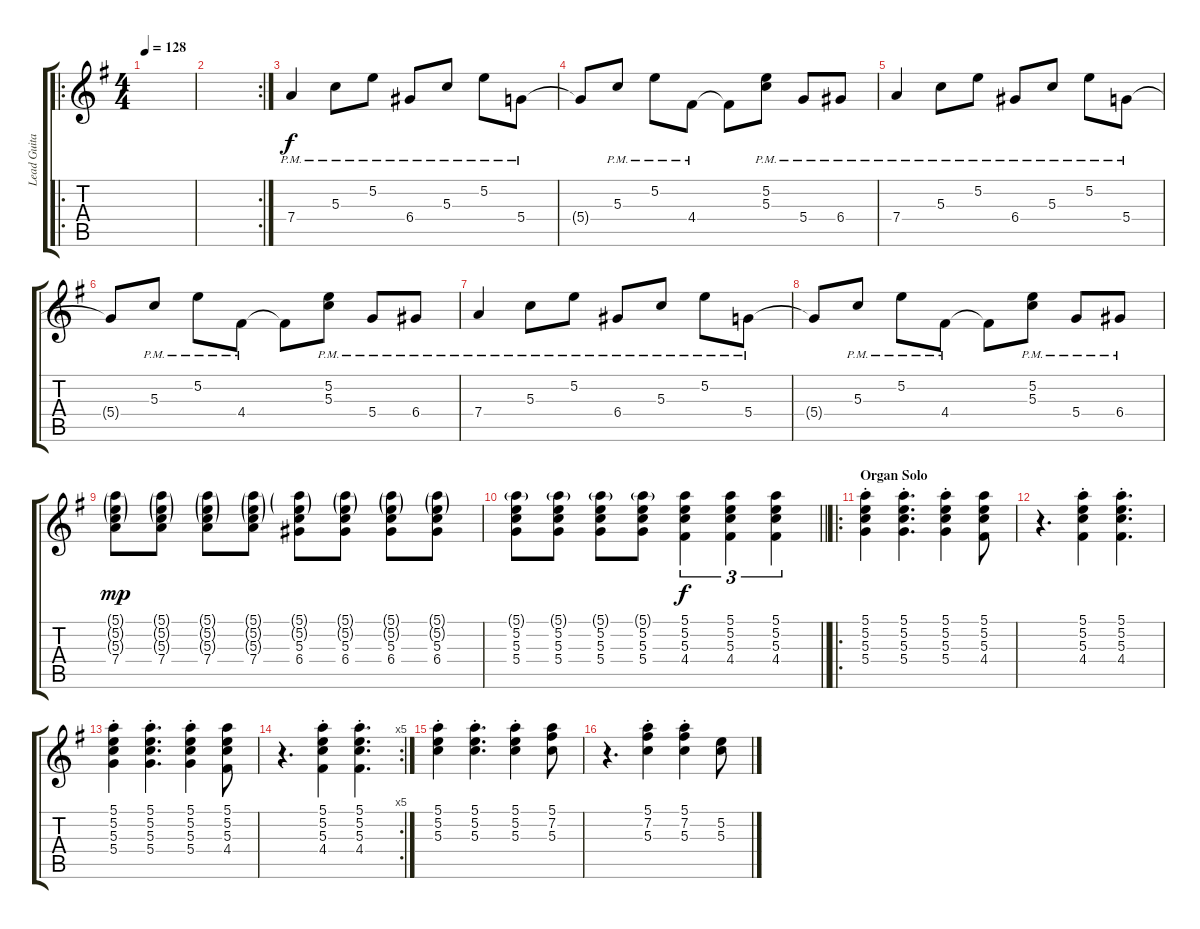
\track ("Lead Guitar" "Lead Guita") {instrument distortionguitar}
\staff {score tabs}
\tuning (E4 B3 G3 D3 A2 E2) {hide}
\ro
\ts (4 4)
\tempo 128
\clef g2
\ks g
|
\rc 2
|
7.4{pm}.4 5.3{pm}.8 5.2{pm}.8 6.4{pm}.8 5.3{pm}.8 5.2{pm}.8 5.4{pm}.8 |
5.4{t}.8 5.3{pm}.8 5.2{pm}.8 4.4{pm}.8 4.4{t}.8 (5.2{pm} 5.3{pm}).8 5.4{pm}.8 6.4{pm}.8 |
7.4{pm}.4 5.3{pm}.8 5.2{pm}.8 6.4{pm}.8 5.3{pm}.8 5.2{pm}.8 5.4{pm}.8 |
5.4{t}.8 5.3{pm}.8 5.2{pm}.8 4.4{pm}.8 4.4{t}.8 (5.2{pm} 5.3{pm}).8 5.4{pm}.8 6.4{pm}.8 |
7.4{pm}.4 5.3{pm}.8 5.2{pm}.8 6.4{pm}.8 5.3{pm}.8 5.2{pm}.8 5.4{pm}.8 |
5.4{t}.8 5.3{pm}.8 5.2{pm}.8 4.4{pm}.8 4.4{t}.8 (5.2{pm} 5.3{pm}).8 5.4{pm}.8 6.4{pm}.8 |
(5.1{g} 5.2{g} 5.3{g} 7.4).8{dy mp} (5.1{g} 5.2{g} 5.3{g} 7.4).8 (5.1{g} 5.2{g} 5.3{g} 7.4).8 (5.1{g} 5.2{g} 5.3{g} 7.4).8 (5.1{g} 5.2{g} 5.3 6.4).8 (5.1{g} 5.2{g} 5.3 6.4).8 (5.1{g} 5.2{g} 5.3 6.4).8 (5.1{g} 5.2{g} 5.3 6.4).8 |
\barLineRight lightlight
(5.1{g} 5.2 5.3 5.4).8 (5.1{g} 5.2 5.3 5.4).8 (5.1{g} 5.2 5.3 5.4).8 (5.1{g} 5.2 5.3 5.4).8 (5.1 5.2 5.3 4.4).4{tu (3 2) dy f} (5.1 5.2 5.3 4.4).4{tu (3 2)} (5.1 5.2 5.3 4.4).4{tu (3 2)} |
\ro
\section ("" "Organ Solo")
(5.1{st} 5.2{st} 5.3{st} 5.4{st}).4 (5.1{st} 5.2{st} 5.3{st} 5.4{st}).4{d} (5.1{st} 5.2{st} 5.3{st} 5.4{st}).4 (5.1 5.2 5.3 4.4).8 |
r.4{d} (5.1{st} 5.2{st} 5.3{st} 4.4{st}).4 (5.1{st} 5.2{st} 5.3{st} 4.4{st}).4{d} |
(5.1{st} 5.2{st} 5.3{st} 5.4{st}).4 (5.1{st} 5.2{st} 5.3{st} 5.4{st}).4{d} (5.1{st} 5.2{st} 5.3{st} 5.4{st}).4 (5.1 5.2 5.3 4.4).8 |
\rc 5
r.4{d} (5.1{st} 5.2{st} 5.3{st} 4.4{st}).4 (5.1{st} 5.2{st} 5.3{st} 4.4{st}).4{d} |
(5.1{st} 5.2{st} 5.3{st}).4 (5.1{st} 5.2{st} 5.3{st}).4{d} (5.1{st} 5.2{st} 5.3{st}).4 (5.1 7.2 5.3).8 |
r.4{d} (5.1{st} 7.2{st} 5.3{st}).4 (5.1{st} 7.2{st} 5.3{st}).4 (5.2 5.3).8
